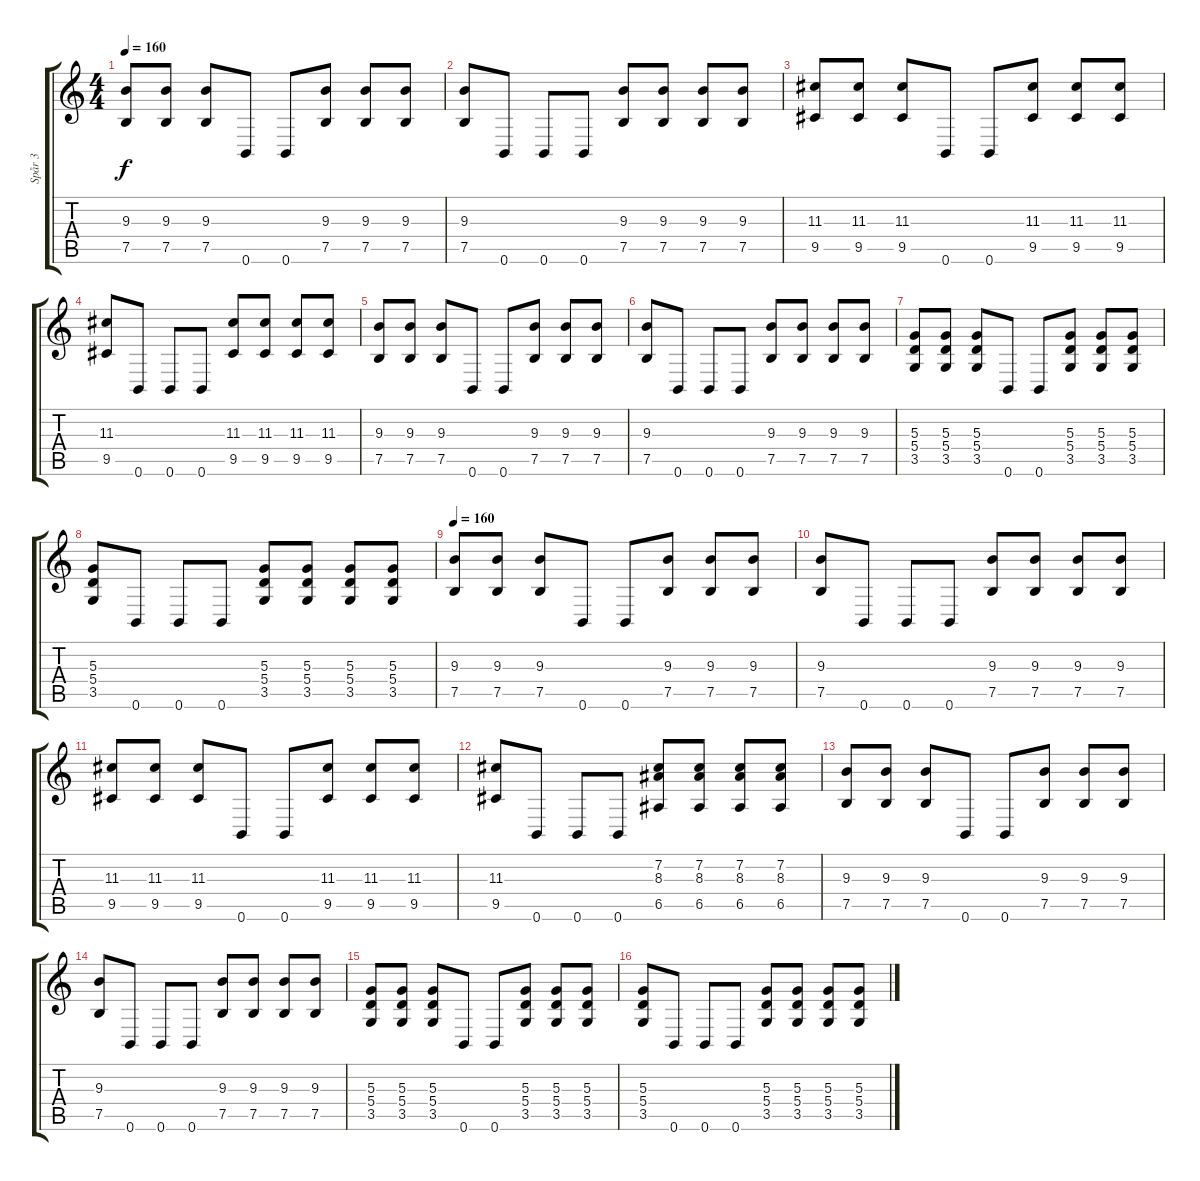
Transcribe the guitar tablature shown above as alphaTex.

\track ("Spår 3" "Spår 3") {instrument distortionguitar}
\staff {score tabs}
\tuning (B3 Gb3 D3 A2 E2 B1) {hide}
\ts (4 4)
\tempo 160
\clef g2
\ks c
(9.3 7.5).8{dy f} (9.3 7.5).8 (9.3 7.5).8 0.6.8 0.6.8 (9.3 7.5).8 (9.3 7.5).8 (9.3 7.5).8 |
(9.3 7.5).8 0.6.8 0.6.8 0.6.8 (9.3 7.5).8 (9.3 7.5).8 (9.3 7.5).8 (9.3 7.5).8 |
(11.3 9.5).8 (11.3 9.5).8 (11.3 9.5).8 0.6.8 0.6.8 (11.3 9.5).8 (11.3 9.5).8 (11.3 9.5).8 |
(11.3 9.5).8 0.6.8 0.6.8 0.6.8 (11.3 9.5).8 (11.3 9.5).8 (11.3 9.5).8 (11.3 9.5).8 |
(9.3 7.5).8 (9.3 7.5).8 (9.3 7.5).8 0.6.8 0.6.8 (9.3 7.5).8 (9.3 7.5).8 (9.3 7.5).8 |
(9.3 7.5).8 0.6.8 0.6.8 0.6.8 (9.3 7.5).8 (9.3 7.5).8 (9.3 7.5).8 (9.3 7.5).8 |
(5.3 5.4 3.5).8 (5.3 5.4 3.5).8 (5.3 5.4 3.5).8 0.6.8 0.6.8 (5.3 5.4 3.5).8 (5.3 5.4 3.5).8 (5.3 5.4 3.5).8 |
(5.3 5.4 3.5).8 0.6.8 0.6.8 0.6.8 (5.3 5.4 3.5).8 (5.3 5.4 3.5).8 (5.3 5.4 3.5).8 (5.3 5.4 3.5).8 |
\tempo 160
(9.3 7.5).8 (9.3 7.5).8 (9.3 7.5).8 0.6.8 0.6.8 (9.3 7.5).8 (9.3 7.5).8 (9.3 7.5).8 |
(9.3 7.5).8 0.6.8 0.6.8 0.6.8 (9.3 7.5).8 (9.3 7.5).8 (9.3 7.5).8 (9.3 7.5).8 |
(11.3 9.5).8 (11.3 9.5).8 (11.3 9.5).8 0.6.8 0.6.8 (11.3 9.5).8 (11.3 9.5).8 (11.3 9.5).8 |
(11.3 9.5).8 0.6.8 0.6.8 0.6.8 (7.2 8.3 6.5).8 (7.2 8.3 6.5).8 (7.2 8.3 6.5).8 (7.2 8.3 6.5).8 |
(9.3 7.5).8 (9.3 7.5).8 (9.3 7.5).8 0.6.8 0.6.8 (9.3 7.5).8 (9.3 7.5).8 (9.3 7.5).8 |
(9.3 7.5).8 0.6.8 0.6.8 0.6.8 (9.3 7.5).8 (9.3 7.5).8 (9.3 7.5).8 (9.3 7.5).8 |
(5.3 5.4 3.5).8 (5.3 5.4 3.5).8 (5.3 5.4 3.5).8 0.6.8 0.6.8 (5.3 5.4 3.5).8 (5.3 5.4 3.5).8 (5.3 5.4 3.5).8 |
(5.3 5.4 3.5).8 0.6.8 0.6.8 0.6.8 (5.3 5.4 3.5).8 (5.3 5.4 3.5).8 (5.3 5.4 3.5).8 (5.3 5.4 3.5).8
